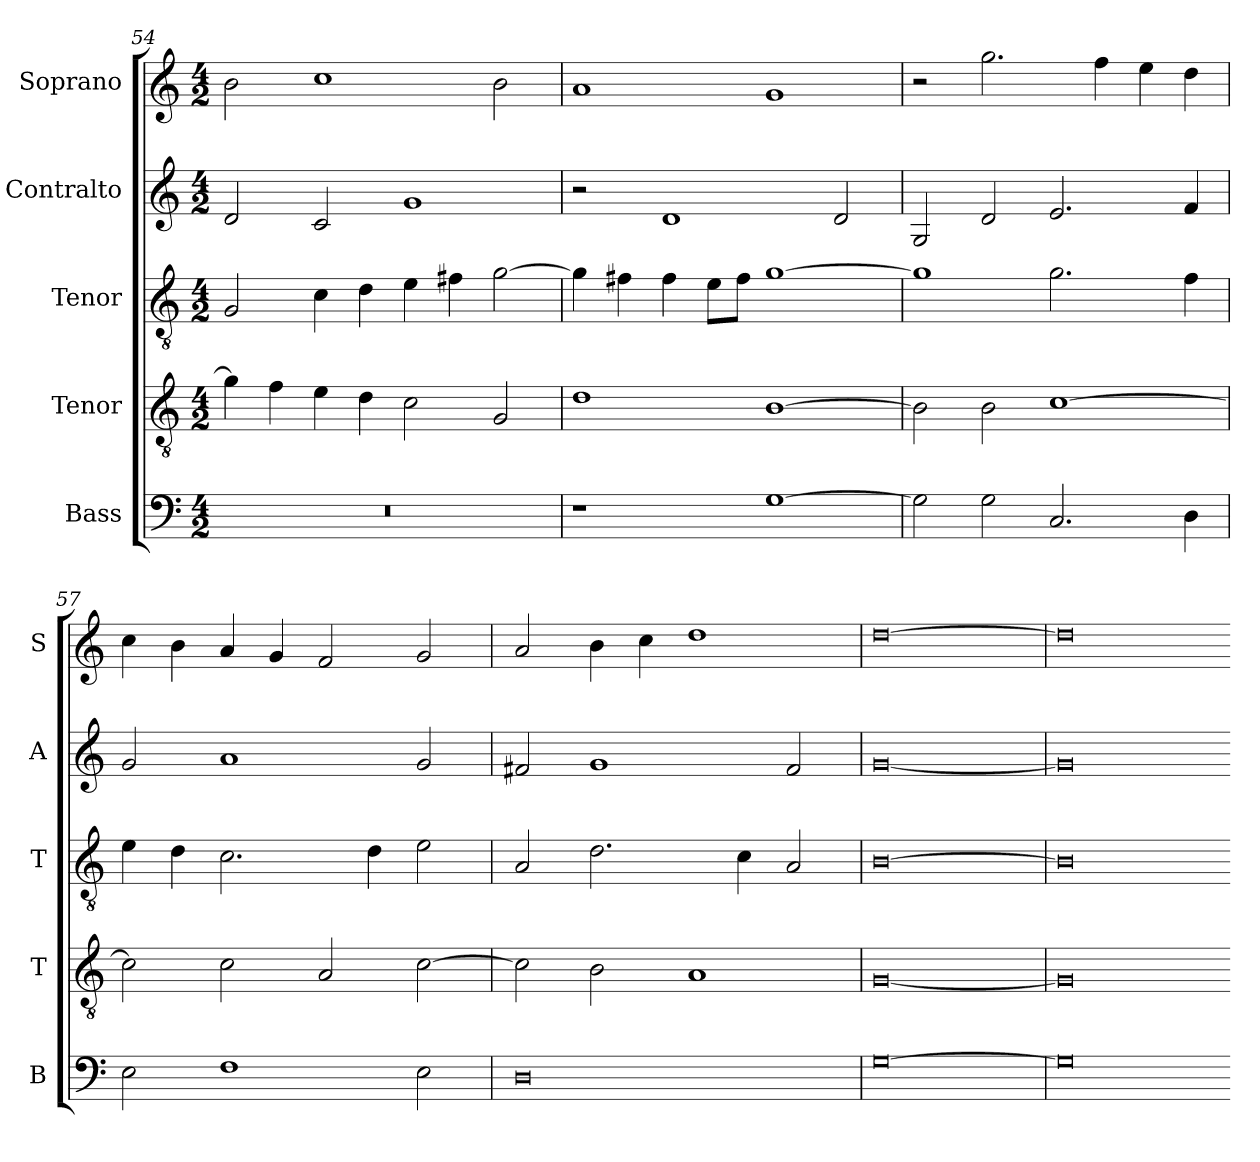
**kern	**kern	**kern	**kern	**kern
*part5	*part4	*part3	*part2	*part1
*staff5	*staff4	*staff3	*staff2	*staff1
*I"Bass	*I"Tenor	*I"Tenor	*I"Contralto	*I"Soprano
*I'B	*I'T	*I'T	*I'A	*I'S
*clefF4	*clefGv2	*clefGv2	*clefG2	*clefG2
*k[]	*k[]	*k[]	*k[]	*k[]
*G:mix	*G:mix	*G:mix	*G:mix	*G:mix
*M4/2	*M4/2	*M4/2	*M4/2	*M4/2
=54	=54	=54	=54	=54
0r	4g]	2G	2d	2b
.	4f	.	.	.
.	4e	4c	2c	1cc
.	4d	4d	.	.
.	2c	4e	1g	.
.	.	4f#X	.	.
.	2G	[2g	.	2b
=55	=55	=55	=55	=55
1r	1d	4g]	2r	1a
.	.	4f#X	.	.
.	.	4f#	1d	.
.	.	8e\L	.	.
.	.	8f#\J	.	.
[1G	[1B	[1g	.	1g
.	.	.	2d	.
=56	=56	=56	=56	=56
2G]	2B]	1g]	2G	2r
2G	2B	.	2d	2.gg
2.C	[1c	2.g	2.e	.
.	.	.	.	4ff
.	.	.	.	4ee
4D	.	4f	4f	4dd
=57	=57	=57	=57	=57
2E	2c]	4e	2g	4cc
.	.	4d	.	4b
1F	2c	2.c	1a	4a
.	.	.	.	4g
.	2A	.	.	2f
.	.	4d	.	.
2E	[2c	2e	2g	2g
=58	=58	=58	=58	=58
0D	2c]	2A	2f#X	2a
.	2B	2.d	1g	4b
.	.	.	.	4cc
.	1A	.	.	1dd
.	.	4c	.	.
.	.	2A	2f#	.
=59	=59	=59	=59	=59
[0G	[0G	[0B	[0g	[0dd
=60	=60	=60	=60	=60
0G]	0G]	0B]	0g]	0dd]
=-	=-	=-	=-	=-
*-	*-	*-	*-	*-
